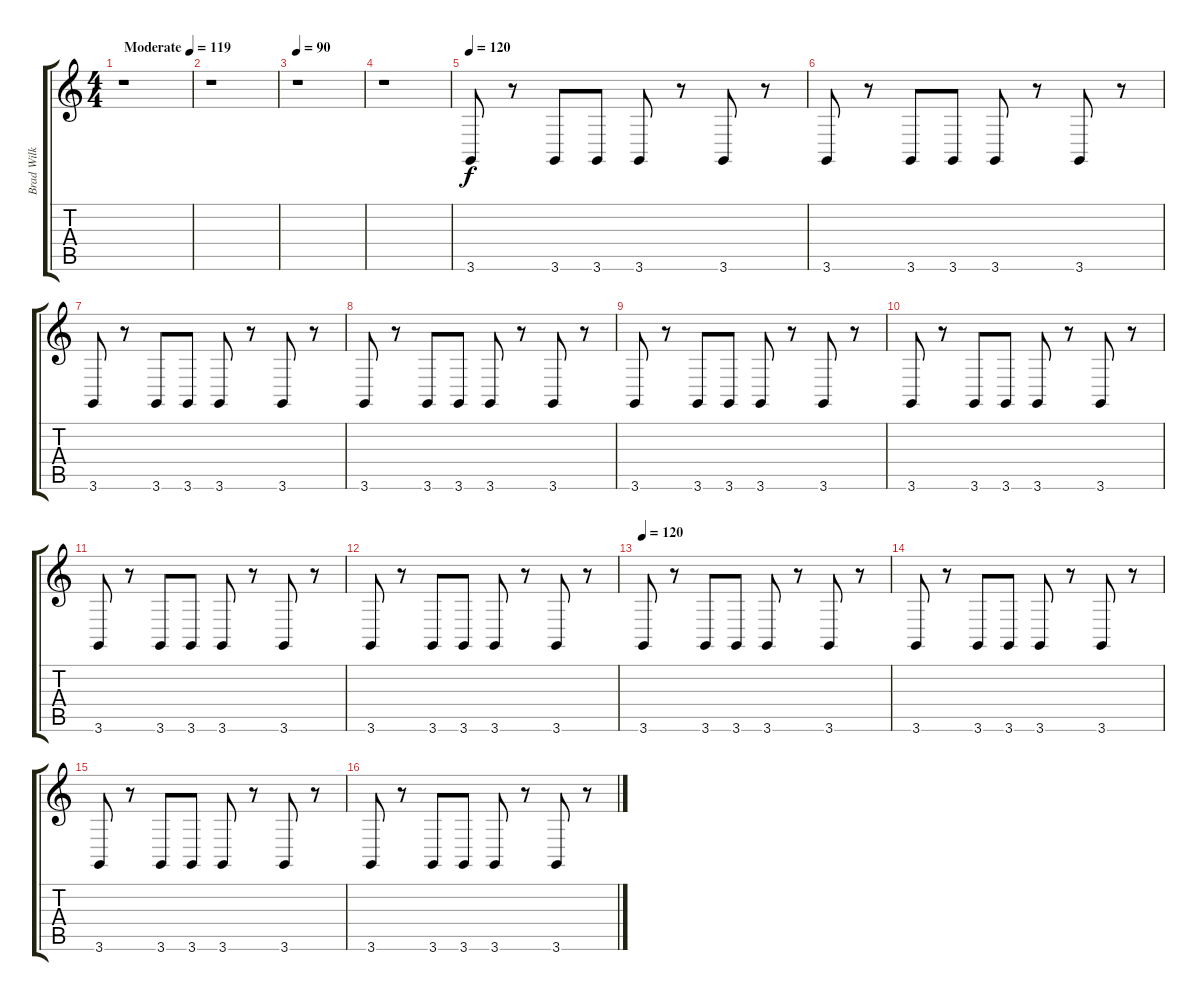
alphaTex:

\track ("Brad Wilk" "Brad Wilk") {instrument acousticgrandpiano}
\staff {score tabs}
\tuning (E4 B3 G3 D3 A2 E2) {hide}
\ts (4 4)
\tempo (119 "Moderate")
\tempo 90
\tempo (119 "Moderate")
\clef g2
\ks c
r.1{dy f instrument acousticgrandpiano} |
r.1 |
\tempo 90
r.1 |
r.1 |
\tempo 120
3.6.8 r.8 3.6.8 3.6.8 3.6.8 r.8 3.6.8 r.8 |
3.6.8 r.8 3.6.8 3.6.8 3.6.8 r.8 3.6.8 r.8 |
3.6.8 r.8 3.6.8 3.6.8 3.6.8 r.8 3.6.8 r.8 |
3.6.8 r.8 3.6.8 3.6.8 3.6.8 r.8 3.6.8 r.8 |
3.6.8 r.8 3.6.8 3.6.8 3.6.8 r.8 3.6.8 r.8 |
3.6.8 r.8 3.6.8 3.6.8 3.6.8 r.8 3.6.8 r.8 |
3.6.8 r.8 3.6.8 3.6.8 3.6.8 r.8 3.6.8 r.8 |
3.6.8 r.8 3.6.8 3.6.8 3.6.8 r.8 3.6.8 r.8 |
\tempo 120
3.6.8 r.8 3.6.8 3.6.8 3.6.8 r.8 3.6.8 r.8 |
3.6.8 r.8 3.6.8 3.6.8 3.6.8 r.8 3.6.8 r.8 |
3.6.8 r.8 3.6.8 3.6.8 3.6.8 r.8 3.6.8 r.8 |
3.6.8 r.8 3.6.8 3.6.8 3.6.8 r.8 3.6.8 r.8
